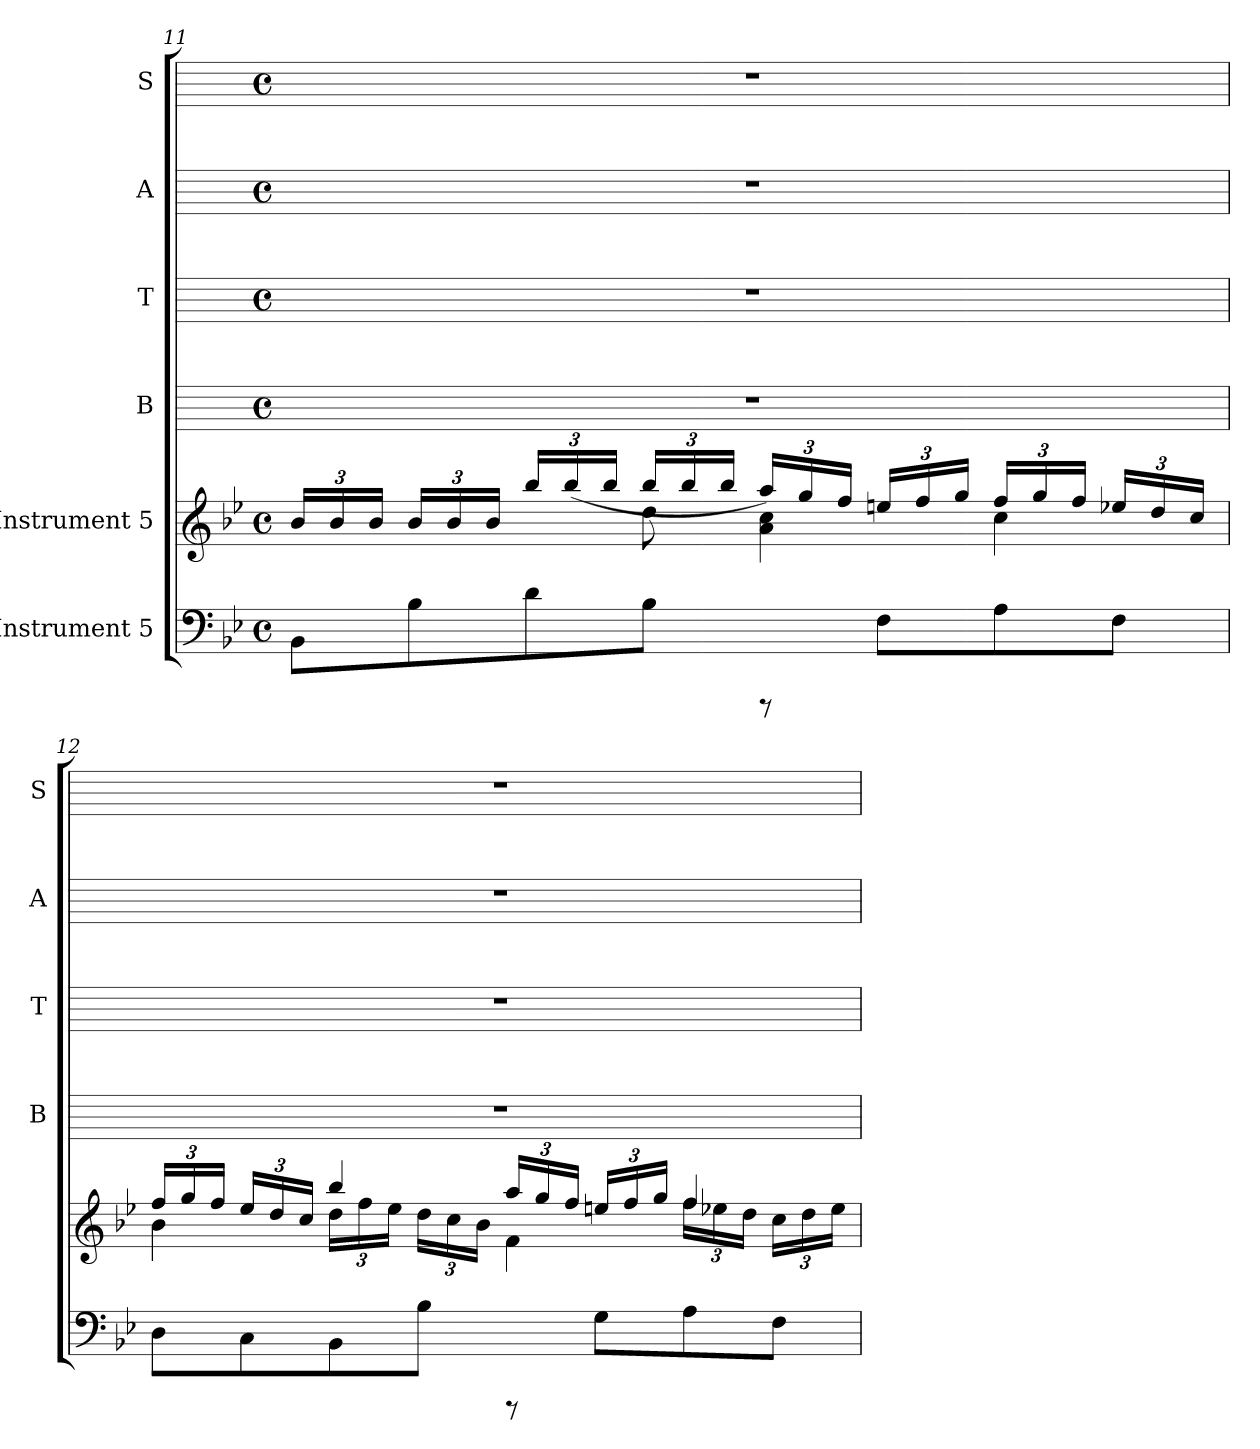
**kern	**kern	**kern	**kern	**kern	**kern
*part6	*part5	*part4	*part3	*part2	*part1
*staff6	*staff5	*staff4	*staff3	*staff2	*staff1
*I"Instrument 5	*I"Instrument 5	*I"B	*I"T	*I"A	*I"S
*	*	*I'B	*I'T	*I'A	*I'S
*clefF4	*clefG2	*	*	*	*
*k[b-e-]	*k[b-e-]	*k[]	*k[]	*k[]	*k[]
*B-:	*B-:	*C:	*C:	*C:	*C:
*M4/4	*M4/4	*M4/4	*M4/4	*M4/4	*M4/4
*met(c)	*met(c)	*met(c)	*met(c)	*met(c)	*met(c)
*	*Xbrackettup	*	*	*	*
=11	=11	=11	=11	=11	=11
*	*^	*	*	*	*
8BB-\L	24b-/L	4.ryy	1r	1r	1r	1r
.	24b-/	.	.	.	.	.
.	24b-/J	.	.	.	.	.
8B-\	24b-/L	.	.	.	.	.
.	24b-/	.	.	.	.	.
.	24b-/J	.	.	.	.	.
8d\	24bb-/L	.	.	.	.	.
.	(<24bb-/	.	.	.	.	.
.	24bb-/J	.	.	.	.	.
8B-\J	24bb-/L	8dd\	.	.	.	.
.	24bb-/	.	.	.	.	.
.	24bb-/J	.	.	.	.	.
8rCCC	24aa/L)	4a\ 4cc\	.	.	.	.
.	24gg/	.	.	.	.	.
.	24ff/J	.	.	.	.	.
8F\L	24een/L	.	.	.	.	.
.	24ff/	.	.	.	.	.
.	24gg/J	.	.	.	.	.
8A\	24ff/L	4cc\	.	.	.	.
.	24gg/	.	.	.	.	.
.	24ff/J	.	.	.	.	.
8F\J	24ee-X/L	.	.	.	.	.
.	24dd/	.	.	.	.	.
.	24cc/J	.	.	.	.	.
!!LO:LB:g=z
=12	=12	=12	=12	=12	=12	=12
8D\L	24ff/L	4b-\	1r	1r	1r	1r
.	24gg/	.	.	.	.	.
.	24ff/J	.	.	.	.	.
8C\	24ee-/L	.	.	.	.	.
.	24dd/	.	.	.	.	.
.	24cc/J	.	.	.	.	.
8BB-\	4bb-/	24dd\L	.	.	.	.
.	.	24ff\	.	.	.	.
.	.	24ee-\J	.	.	.	.
8B-\J	.	24dd\L	.	.	.	.
.	.	24cc\	.	.	.	.
.	.	24b-\J	.	.	.	.
8rCCC	24aa/L	4f\	.	.	.	.
.	24gg/	.	.	.	.	.
.	24ff/J	.	.	.	.	.
8G\L	24een/L	.	.	.	.	.
.	24ff/	.	.	.	.	.
.	24gg/J	.	.	.	.	.
8A\	4ff/	24ff\L	.	.	.	.
.	.	24ee-X\	.	.	.	.
.	.	24dd\J	.	.	.	.
8F\J	.	24cc\L	.	.	.	.
.	.	24dd\	.	.	.	.
.	.	24ee-\J	.	.	.	.
*	*v	*v	*	*	*	*
=	=	=	=	=	=
*-	*-	*-	*-	*-	*-
